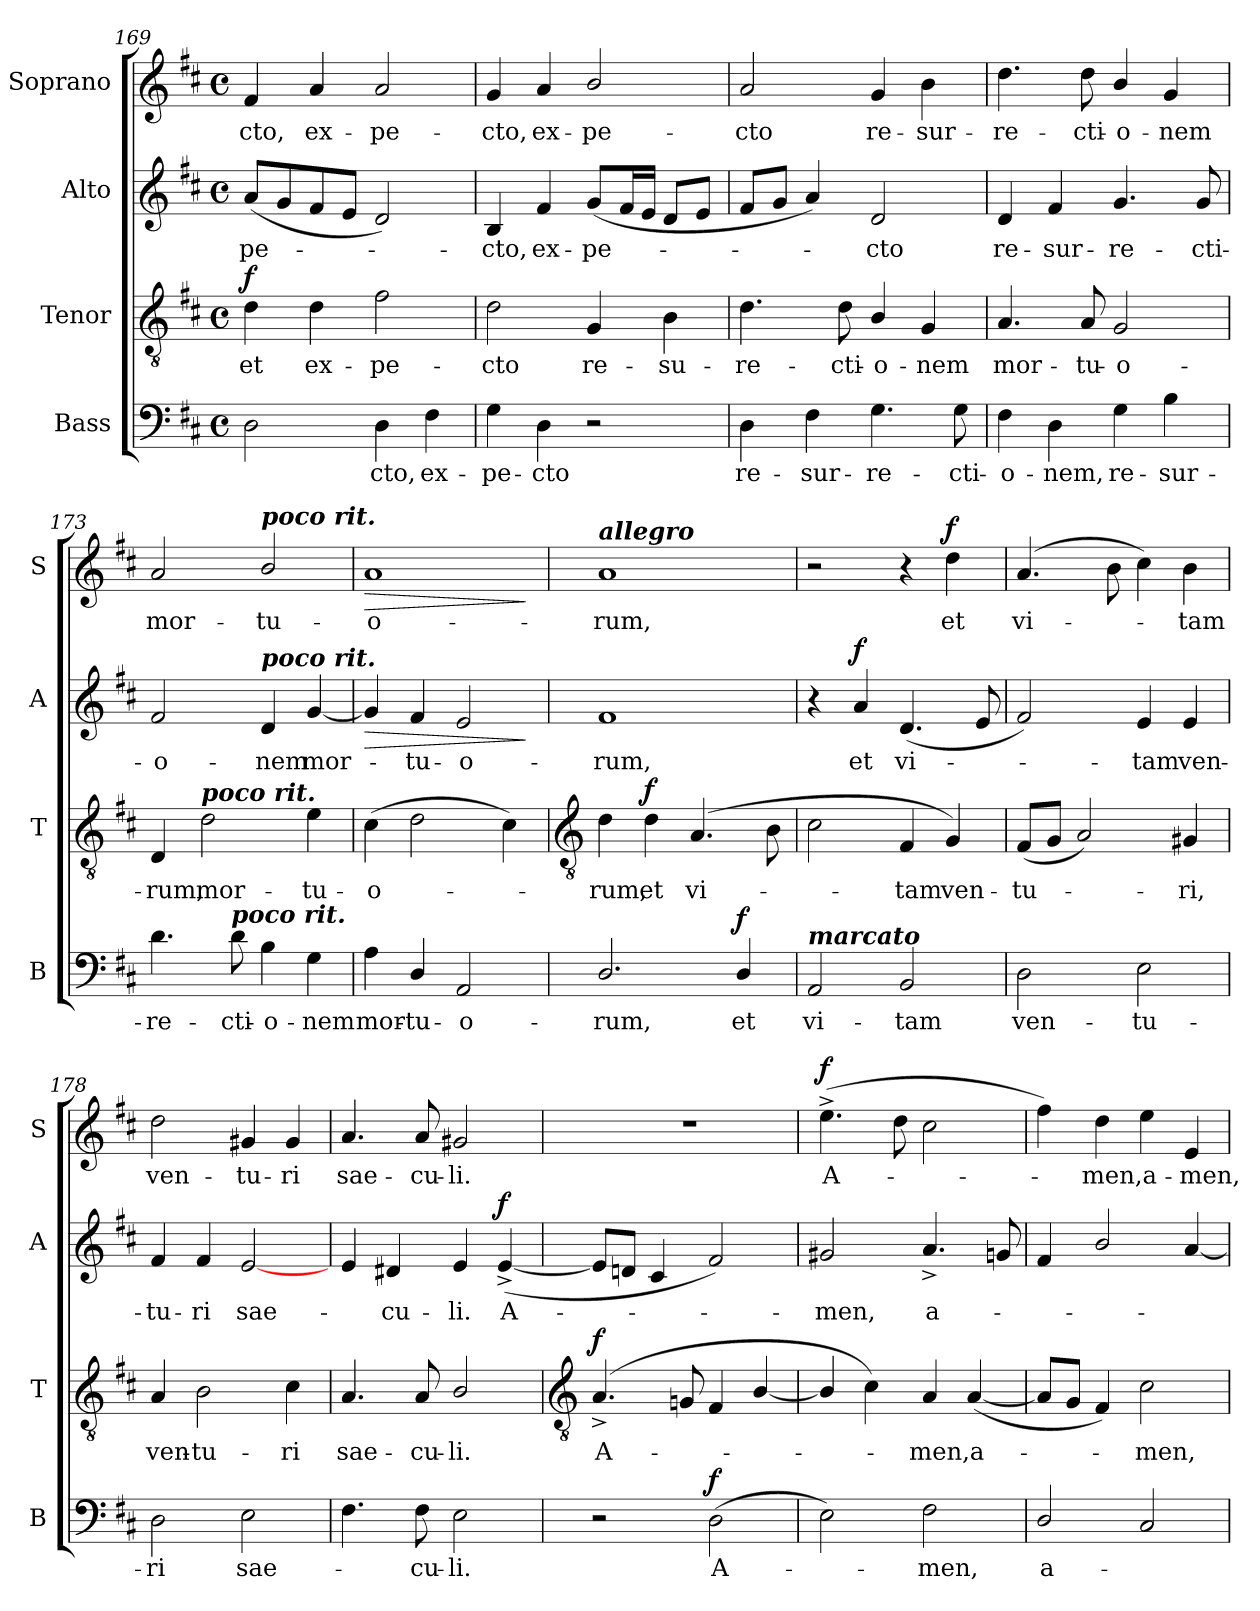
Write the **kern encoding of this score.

**kern	**text	**dynam	**kern	**text	**dynam	**kern	**text	**dynam	**kern	**text	**dynam
*part4	*part4	*part4	*part3	*part3	*part3	*part2	*part2	*part2	*part1	*part1	*part1
*staff4	*staff4	*staff4	*staff3	*staff3	*staff3	*staff2	*staff2	*staff2	*staff1	*staff1	*staff1
*I"Bass	*	*	*I"Tenor	*	*	*I"Alto	*	*	*I"Soprano	*	*
*I'B	*	*	*I'T	*	*	*I'A	*	*	*I'S	*	*
!!LO:LB:g=z
*clefF4	*	*	*clefGv2	*	*	*clefG2	*	*	*clefG2	*	*
*k[f#c#]	*	*	*k[f#c#]	*	*	*k[f#c#]	*	*	*k[f#c#]	*	*
*D:	*	*	*D:	*	*	*D:	*	*	*D:	*	*
*M4/4	*	*	*M4/4	*	*	*M4/4	*	*	*M4/4	*	*
*met(c)	*	*	*met(c)	*	*	*met(c)	*	*	*met(c)	*	*
=169	=169	=169	=169	=169	=169	=169	=169	=169	=169	=169	=169
!	!	!	!	!LO:LY:b	!LO:DY:b	!	!LO:LY:b	!	!	!LO:LY:b	!
2D	.	.	4d	et	f	(<8aL	-pe-	.	4f#	-cto,	.
.	.	.	.	.	.	8g	.	.	.	.	.
!	!	!	!	!LO:LY:b	!	!	!	!	!	!LO:LY:b	!
.	.	.	4d	ex-	.	8f#	.	.	4a	ex-	.
.	.	.	.	.	.	8eJ	.	.	.	.	.
!	!LO:LY:b	!	!	!LO:LY:b	!	!	!	!	!	!LO:LY:b	!
4D	cto,	.	2f#	-pe-	.	2d)	.	.	2a	-pe-	.
!	!LO:LY:b	!	!	!	!	!	!	!	!	!	!
4F#	ex-	.	.	.	.	.	.	.	.	.	.
=170	=170	=170	=170	=170	=170	=170	=170	=170	=170	=170	=170
!	!LO:LY:b	!	!	!LO:LY:b	!	!	!LO:LY:b	!	!	!LO:LY:b	!
4G	-pe-	.	2d	-cto	.	4B	cto,	.	4g	-cto,	.
!	!LO:LY:b	!	!	!	!	!	!LO:LY:b	!	!	!LO:LY:b	!
4D	-cto	.	.	.	.	4f#	ex-	.	4a	ex-	.
!	!	!	!	!LO:LY:b	!	!	!LO:LY:b	!	!	!LO:LY:b	!
2r	.	.	4G	re-	.	(<8gL	-pe-	.	2b/	-pe-	.
.	.	.	.	.	.	16f#L	.	.	.	.	.
.	.	.	.	.	.	16eJJ	.	.	.	.	.
!	!	!	!	!LO:LY:b	!	!	!	!	!	!	!
.	.	.	4B	-su-	.	8dL	.	.	.	.	.
.	.	.	.	.	.	8eJ	.	.	.	.	.
=171	=171	=171	=171	=171	=171	=171	=171	=171	=171	=171	=171
!	!LO:LY:b	!	!	!LO:LY:b	!	!	!	!	!	!LO:LY:b	!
4D	re-	.	4.d	-re-	.	8f#L	.	.	2a	-cto	.
.	.	.	.	.	.	8gJ	.	.	.	.	.
!	!LO:LY:b	!	!	!	!	!	!	!	!	!	!
4F#	-sur-	.	.	.	.	4a)	.	.	.	.	.
!	!	!	!	!LO:LY:b	!	!	!	!	!	!	!
.	.	.	8d	-cti-	.	.	.	.	.	.	.
!	!LO:LY:b	!	!	!LO:LY:b	!	!	!LO:LY:b	!	!	!LO:LY:b	!
4.G	-re-	.	4B/	-o-	.	2d	cto	.	4g	re-	.
!	!	!	!	!LO:LY:b	!	!	!	!	!	!LO:LY:b	!
.	.	.	4G	-nem	.	.	.	.	4b	-sur-	.
!	!LO:LY:b	!	!	!	!	!	!	!	!	!	!
8G	-cti-	.	.	.	.	.	.	.	.	.	.
=172	=172	=172	=172	=172	=172	=172	=172	=172	=172	=172	=172
!	!LO:LY:b	!	!	!LO:LY:b	!	!	!LO:LY:b	!	!	!LO:LY:b	!
4F#	-o-	.	4.A	mor-	.	4d	re-	.	4.dd	-re-	.
!	!LO:LY:b	!	!	!	!	!	!LO:LY:b	!	!	!	!
4D	-nem,	.	.	.	.	4f#	-sur-	.	.	.	.
!	!	!	!	!LO:LY:b	!	!	!	!	!	!LO:LY:b	!
.	.	.	8A	-tu-	.	.	.	.	8dd	-cti-	.
!	!LO:LY:b	!	!	!LO:LY:b	!	!	!LO:LY:b	!	!	!LO:LY:b	!
4G	re-	.	2G	-o-	.	4.g	-re-	.	4b/	-o-	.
!	!LO:LY:b	!	!	!	!	!	!	!	!	!LO:LY:b	!
4B	-sur-	.	.	.	.	.	.	.	4g	-nem	.
!	!	!	!	!	!	!	!LO:LY:b	!	!	!	!
.	.	.	.	.	.	8g	-cti-	.	.	.	.
=173	=173	=173	=173	=173	=173	=173	=173	=173	=173	=173	=173
!	!LO:LY:b	!	!	!LO:LY:b	!	!	!LO:LY:b	!	!	!LO:LY:b	!
4.d	-re-	.	4D	-rum,	.	2f#	-o-	.	2a	mor-	.
!	!	!	!LO:TX:a:Bi:t=poco rit.	!	!	!	!	!	!	!	!
!	!	!	!	!LO:LY:b	!	!	!	!	!	!	!
.	.	.	2d	mor-	.	.	.	.	.	.	.
!LO:TX:a:Bi:t=poco rit.	!	!	!	!	!	!	!	!	!	!	!
!	!LO:LY:b	!	!	!	!	!	!	!	!	!	!
8d	-cti-	.	.	.	.	.	.	.	.	.	.
!	!	!	!	!	!	!	!	!	!LO:TX:a:Bi:t=poco rit.	!	!
!	!	!	!	!	!	!LO:TX:a:Bi:t=poco rit.	!	!	!	!	!
!	!LO:LY:b	!	!	!	!	!	!LO:LY:b	!	!	!LO:LY:b	!
4B	-o-	.	.	.	.	4d	-nem	.	2b/	-tu-	.
!	!LO:LY:b	!	!	!LO:LY:b	!	!	!LO:LY:b	!	!	!	!
4G	-nem	.	4e	-tu-	.	[4g	mor-	.	.	.	.
=174	=174	=174	=174	=174	=174	=174	=174	=174	=174	=174	=174
!	!LO:LY:b	!	!	!LO:LY:b	!	!	!	!LO:HP:b	!	!LO:LY:b	!LO:HP:b
4A	mor-	.	(>4c#	-o-	.	4g]	.	>	1a	-o-	>
!	!LO:LY:b	!	!	!	!	!	!LO:LY:b	!	!	!	!
4D/	-tu-	.	2d	.	.	4f#	tu-	.	.	.	.
!	!LO:LY:b	!	!	!	!	!	!LO:LY:b	!	!	!	!
2AA	-o-	.	.	.	.	2e	-o-	.	.	.	.
.	.	.	4c#)	.	.	.	.	.	.	.	.
.	.	.	.	.	.	.	.	]	.	.	]
!!LO:LB:g=z
=175	=175	=175	=175	=175	=175	=175	=175	=175	=175	=175	=175
*	*	*	*clefGv2	*	*	*	*	*	*	*	*
!	!	!	!	!	!	!	!	!	!LO:TX:a:Bi:t=allegro	!	!
!	!LO:LY:b	!	!	!LO:LY:b	!	!	!LO:LY:b	!	!	!LO:LY:b	!
2.D/	-rum,	.	4d	rum,	.	1f#	-rum,	.	1a	-rum,	.
!	!	!	!	!LO:LY:b	!LO:DY:b	!	!	!	!	!	!
.	.	.	4d	et	f	.	.	.	.	.	.
!	!	!	!	!LO:LY:b	!	!	!	!	!	!	!
.	.	.	(>4.A	vi-	.	.	.	.	.	.	.
!	!LO:LY:b	!LO:DY:b	!	!	!	!	!	!	!	!	!
4D/	et	f	.	.	.	.	.	.	.	.	.
.	.	.	8B	.	.	.	.	.	.	.	.
=176	=176	=176	=176	=176	=176	=176	=176	=176	=176	=176	=176
!LO:TX:a:Bi:t=marcato	!	!	!	!	!	!	!	!	!	!	!
!	!LO:LY:b	!	!	!	!	!	!	!	!	!	!
2AA	vi-	.	2c#	.	.	4r	.	.	2r	.	.
!	!	!	!	!	!	!	!LO:LY:b	!LO:DY:b	!	!	!
.	.	.	.	.	.	4a	et	f	.	.	.
!	!LO:LY:b	!	!	!LO:LY:b	!	!	!LO:LY:b	!	!	!	!
2BB	-tam	.	4F#	tam	.	(<4.d	vi-	.	4r	.	.
!	!	!	!	!LO:LY:b	!	!	!	!	!	!LO:LY:b	!LO:DY:b
.	.	.	4G)	ven-	.	.	.	.	4dd	et	f
.	.	.	.	.	.	8e	.	.	.	.	.
=177	=177	=177	=177	=177	=177	=177	=177	=177	=177	=177	=177
!	!LO:LY:b	!	!	!LO:LY:b	!	!	!	!	!	!LO:LY:b	!
2D	ven-	.	(<8F#L	-tu-	.	2f#)	.	.	(>4.a	vi-	.
.	.	.	8GJ	.	.	.	.	.	.	.	.
.	.	.	2A)	.	.	.	.	.	.	.	.
.	.	.	.	.	.	.	.	.	8b	.	.
!	!LO:LY:b	!	!	!	!	!	!LO:LY:b	!	!	!	!
2E	-tu-	.	.	.	.	4e	tam	.	4cc#)	.	.
!	!	!	!	!LO:LY:b	!	!	!LO:LY:b	!	!	!LO:LY:b	!
.	.	.	4G#X	ri,	.	4e	ven-	.	4b	tam	.
=178	=178	=178	=178	=178	=178	=178	=178	=178	=178	=178	=178
!	!LO:LY:b	!	!	!LO:LY:b	!	!	!LO:LY:b	!	!	!LO:LY:b	!
2D	-ri	.	4A	ven-	.	4f#	-tu-	.	2dd	ven-	.
!	!	!	!	!LO:LY:b	!	!	!LO:LY:b	!	!	!	!
.	.	.	2B	-tu-	.	4f#	-ri	.	.	.	.
!	!LO:LY:b	!	!	!	!	!	!LO:LY:b	!	!	!LO:LY:b	!
2E	sae-	.	.	.	.	[2e	sae-	.	4g#X	-tu-	.
!	!	!	!	!LO:LY:b	!	!	!	!	!	!LO:LY:b	!
.	.	.	4c#	-ri	.	.	.	.	4g#	-ri	.
=179	=179	=179	=179	=179	=179	=179	=179	=179	=179	=179	=179
!	!	!	!	!LO:LY:b	!	!	!	!	!	!LO:LY:b	!
4.F#	.	.	4.A	sae-	.	4e	.	.	4.a	sae-	.
!	!	!	!	!	!	!	!LO:LY:b	!	!	!	!
.	.	.	.	.	.	4d#X	cu-	.	.	.	.
!	!LO:LY:b	!	!	!LO:LY:b	!	!	!	!	!	!LO:LY:b	!
8F#	cu-	.	8A	-cu-	.	.	.	.	8a	-cu-	.
!	!LO:LY:b	!	!	!LO:LY:b	!	!	!LO:LY:b	!	!	!LO:LY:b	!
2E	-li.	.	2B/	-li.	.	4e	-li.	.	2g#X	-li.	.
!	!	!	!	!	!	!	!LO:LY:b	!LO:DY:b	!	!	!
.	.	.	.	.	.	(<[4e^	A-	f	.	.	.
!!LO:LB:g=z
=180	=180	=180	=180	=180	=180	=180	=180	=180	=180	=180	=180
*	*	*	*clefGv2	*	*	*	*	*	*	*	*
!	!	!	!	!LO:LY:b	!LO:DY:b	!	!	!	!	!	!
2r	.	.	(<4.A^	A-	f	8eL]	.	.	1r	.	.
.	.	.	.	.	.	8dnJ	.	.	.	.	.
.	.	.	.	.	.	4c#	.	.	.	.	.
.	.	.	8Gn	.	.	.	.	.	.	.	.
!	!LO:LY:b	!LO:DY:b	!	!	!	!	!	!	!	!	!
(>2D	A-	f	4F#	.	.	2f#)	.	.	.	.	.
.	.	.	[4B/	.	.	.	.	.	.	.	.
=181	=181	=181	=181	=181	=181	=181	=181	=181	=181	=181	=181
!	!	!	!	!	!	!	!LO:LY:b	!	!	!LO:LY:b	!LO:DY:b
2E)	.	.	4B/]	.	.	2g#X	men,	.	(>4.ee^	A-	f
.	.	.	4c#)	.	.	.	.	.	.	.	.
.	.	.	.	.	.	.	.	.	8dd	.	.
!	!LO:LY:b	!	!	!LO:LY:b	!	!	!LO:LY:b	!	!	!	!
2F#	men,	.	4A	men,	.	4.a^	a-	.	2cc#	.	.
!	!	!	!	!LO:LY:b	!	!	!	!	!	!	!
.	.	.	(<[4A	a-	.	.	.	.	.	.	.
.	.	.	.	.	.	8gn	.	.	.	.	.
=182	=182	=182	=182	=182	=182	=182	=182	=182	=182	=182	=182
!	!LO:LY:b	!	!	!	!	!	!	!	!	!	!
2D/	a-	.	8AL]	.	.	4f#	.	.	4ff#)	.	.
.	.	.	8GJ	.	.	.	.	.	.	.	.
!	!	!	!	!	!	!	!	!	!	!LO:LY:b	!
.	.	.	4F#)	.	.	2b/	.	.	4dd	men,	.
!	!	!	!	!LO:LY:b	!	!	!	!	!	!LO:LY:b	!
2C#	.	.	2c#	men,	.	.	.	.	4ee	a-	.
!	!	!	!	!	!	!	!	!	!	!LO:LY:b	!
.	.	.	.	.	.	[4a	.	.	4e	-men,	.
=	=	=	=	=	=	=	=	=	=	=	=
*-	*-	*-	*-	*-	*-	*-	*-	*-	*-	*-	*-
